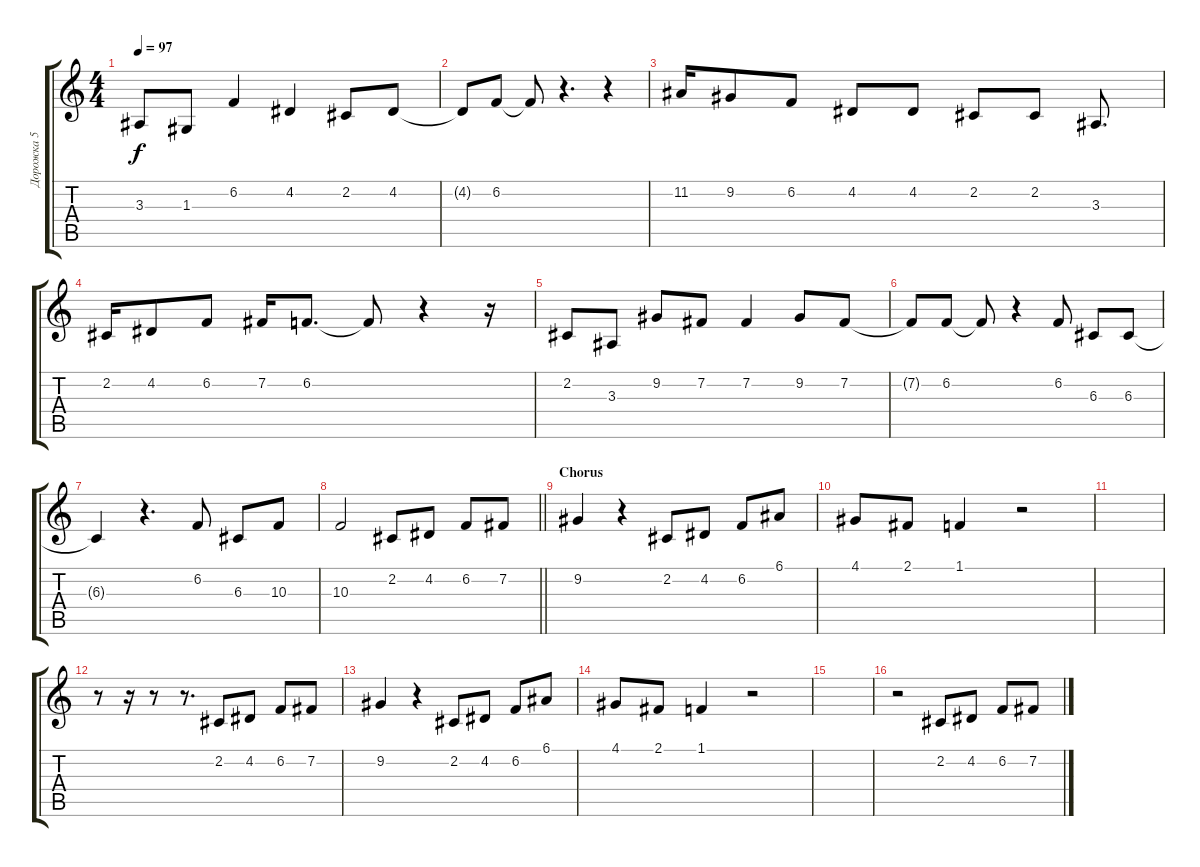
\track ("Дорожка 5" "Дорожка 5") {instrument altosax}
\staff {score tabs}
\tuning (E4 B3 G3 D3 A2 E2) {hide}
\ts (4 4)
\tempo 97
\clef g2
\ks c
3.3.8{dy f} 1.3.8 6.2.4 4.2.4 2.2.8 4.2.8 |
4.2{t}.8 6.2.8 6.2{t}.8 r.4{d} r.4 |
11.2.16 9.2.8 6.2.8 4.2.8 4.2.8 2.2.8 2.2.8 3.3.8{d} |
2.2.16 4.2.8 6.2.8 7.2.16 6.2.8{d} 6.2{t}.8 r.4 r.16 |
2.2.8 3.3.8 9.2.8 7.2.8 7.2.4 9.2.8 7.2.8 |
7.2{t}.8 6.2.8 6.2{t}.8 r.4 6.2.8 6.3.8 6.3.8 |
6.3{t}.4 r.4{d} 6.2.8 6.3.8 10.3.8 |
\barLineRight lightlight
10.3.2 2.2.8 4.2.8 6.2.8 7.2.8 |
\section ("" "Сhorus")
9.2.4 r.4 2.2.8 4.2.8 6.2.8 6.1.8 |
4.1.8 2.1.8 1.1.4 r.2 |
|
r.8 r.16 r.8 r.8{d} 2.2.8 4.2.8 6.2.8 7.2.8 |
9.2.4 r.4 2.2.8 4.2.8 6.2.8 6.1.8 |
4.1.8 2.1.8 1.1.4 r.2 |
|
r.2 2.2.8 4.2.8 6.2.8 7.2.8
